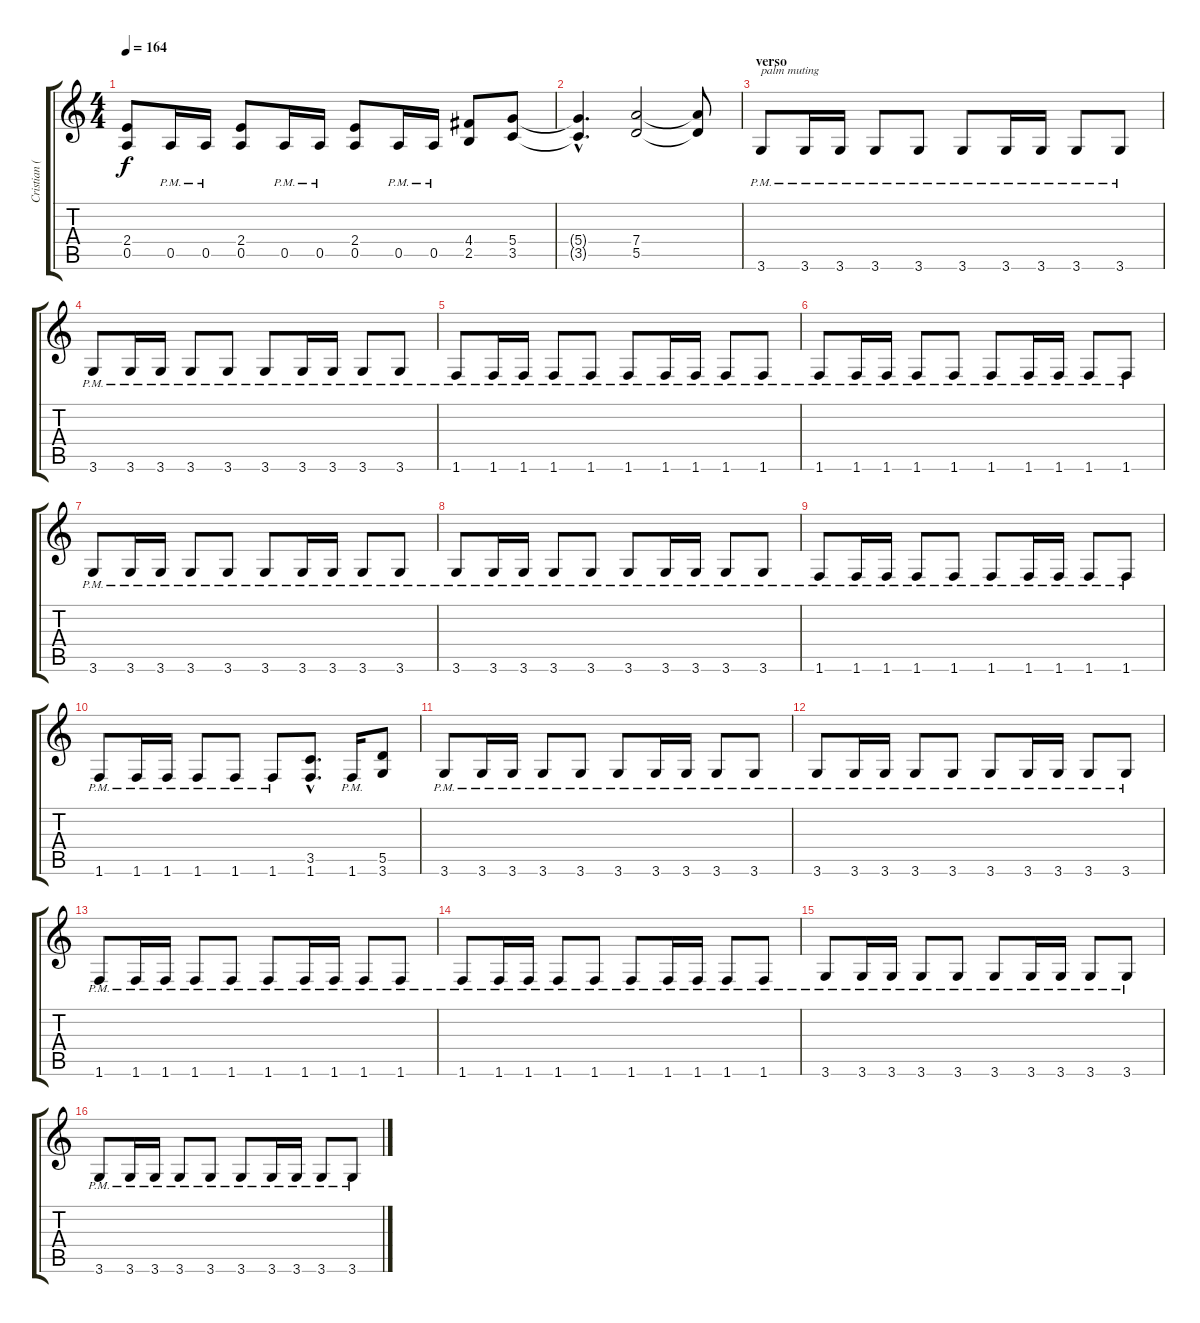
\track ("Cristian (guitarra)" "Cristian (") {instrument distortionguitar}
\staff {score tabs}
\tuning (E4 B3 G3 D3 A2 E2) {hide}
\ts (4 4)
\tempo 164
\clef g2
\ks c
(2.4 0.5).8{dy f} 0.5{pm}.16 0.5{pm}.16 (2.4 0.5).8 0.5{pm}.16 0.5{pm}.16 (2.4 0.5).8 0.5{pm}.16 0.5{pm}.16 (4.4 2.5).8 (5.4 3.5).8 |
(5.4{hac t} 3.5{hac t}).4{d} (7.4 5.5).2 (7.4{t} 5.5{t}).8 |
\section ("" "verso")
3.6{pm}.8{txt "palm muting"} 3.6{pm}.16 3.6{pm}.16 3.6{pm}.8 3.6{pm}.8 3.6{pm}.8 3.6{pm}.16 3.6{pm}.16 3.6{pm}.8 3.6{pm}.8 |
3.6{pm}.8 3.6{pm}.16 3.6{pm}.16 3.6{pm}.8 3.6{pm}.8 3.6{pm}.8 3.6{pm}.16 3.6{pm}.16 3.6{pm}.8 3.6{pm}.8 |
1.6{pm}.8 1.6{pm}.16 1.6{pm}.16 1.6{pm}.8 1.6{pm}.8 1.6{pm}.8 1.6{pm}.16 1.6{pm}.16 1.6{pm}.8 1.6{pm}.8 |
1.6{pm}.8 1.6{pm}.16 1.6{pm}.16 1.6{pm}.8 1.6{pm}.8 1.6{pm}.8 1.6{pm}.16 1.6{pm}.16 1.6{pm}.8 1.6{pm}.8 |
3.6{pm}.8 3.6{pm}.16 3.6{pm}.16 3.6{pm}.8 3.6{pm}.8 3.6{pm}.8 3.6{pm}.16 3.6{pm}.16 3.6{pm}.8 3.6{pm}.8 |
3.6{pm}.8 3.6{pm}.16 3.6{pm}.16 3.6{pm}.8 3.6{pm}.8 3.6{pm}.8 3.6{pm}.16 3.6{pm}.16 3.6{pm}.8 3.6{pm}.8 |
1.6{pm}.8 1.6{pm}.16 1.6{pm}.16 1.6{pm}.8 1.6{pm}.8 1.6{pm}.8 1.6{pm}.16 1.6{pm}.16 1.6{pm}.8 1.6{pm}.8 |
1.6{pm}.8 1.6{pm}.16 1.6{pm}.16 1.6{pm}.8 1.6{pm}.8 1.6{pm}.8 (3.5{hac} 1.6{hac}).8{d} 1.6{pm}.16 (5.5 3.6).8 |
3.6{pm}.8 3.6{pm}.16 3.6{pm}.16 3.6{pm}.8 3.6{pm}.8 3.6{pm}.8 3.6{pm}.16 3.6{pm}.16 3.6{pm}.8 3.6{pm}.8 |
3.6{pm}.8 3.6{pm}.16 3.6{pm}.16 3.6{pm}.8 3.6{pm}.8 3.6{pm}.8 3.6{pm}.16 3.6{pm}.16 3.6{pm}.8 3.6{pm}.8 |
1.6{pm}.8 1.6{pm}.16 1.6{pm}.16 1.6{pm}.8 1.6{pm}.8 1.6{pm}.8 1.6{pm}.16 1.6{pm}.16 1.6{pm}.8 1.6{pm}.8 |
1.6{pm}.8 1.6{pm}.16 1.6{pm}.16 1.6{pm}.8 1.6{pm}.8 1.6{pm}.8 1.6{pm}.16 1.6{pm}.16 1.6{pm}.8 1.6{pm}.8 |
3.6{pm}.8 3.6{pm}.16 3.6{pm}.16 3.6{pm}.8 3.6{pm}.8 3.6{pm}.8 3.6{pm}.16 3.6{pm}.16 3.6{pm}.8 3.6{pm}.8 |
3.6{pm}.8 3.6{pm}.16 3.6{pm}.16 3.6{pm}.8 3.6{pm}.8 3.6{pm}.8 3.6{pm}.16 3.6{pm}.16 3.6{pm}.8 3.6{pm}.8
